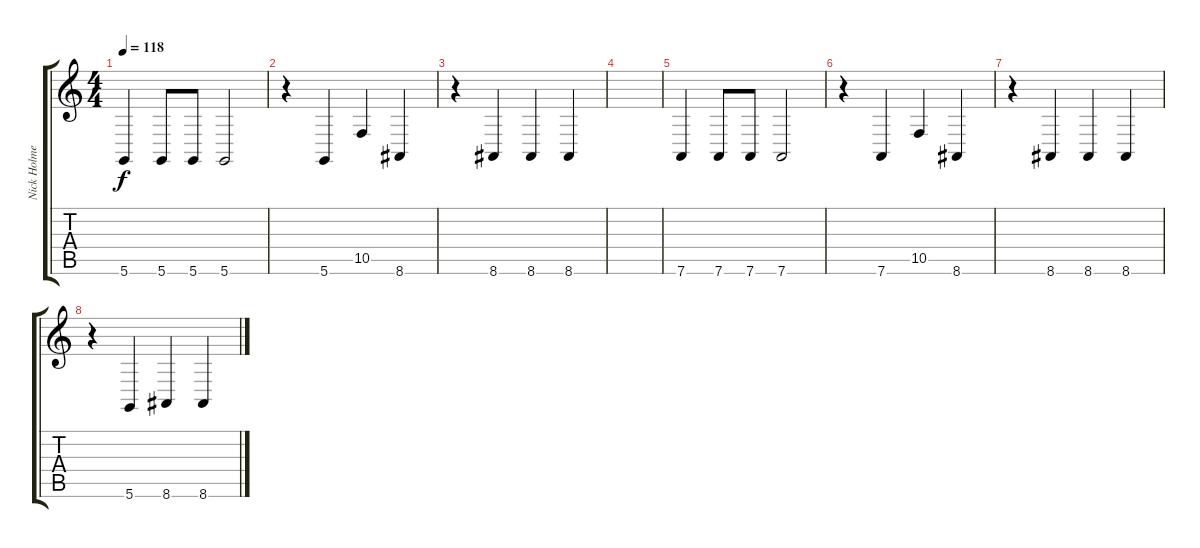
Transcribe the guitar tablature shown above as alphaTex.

\track ("Nick Holmes" "Nick Holme") {instrument flute}
\staff {score tabs}
\tuning (D4 A3 F3 C3 G2 D2) {hide}
\ts (4 4)
\tempo 118
\clef g2
\ks c
5.6.4{dy f} 5.6.8 5.6.8 5.6.2 |
r.4 5.6.4 10.5.4 8.6.4 |
r.4 8.6.4 8.6.4 8.6.4 |
|
7.6.4 7.6.8 7.6.8 7.6.2 |
r.4 7.6.4 10.5.4 8.6.4 |
r.4 8.6.4 8.6.4 8.6.4 |
r.4 5.6.4 8.6.4 8.6.4
